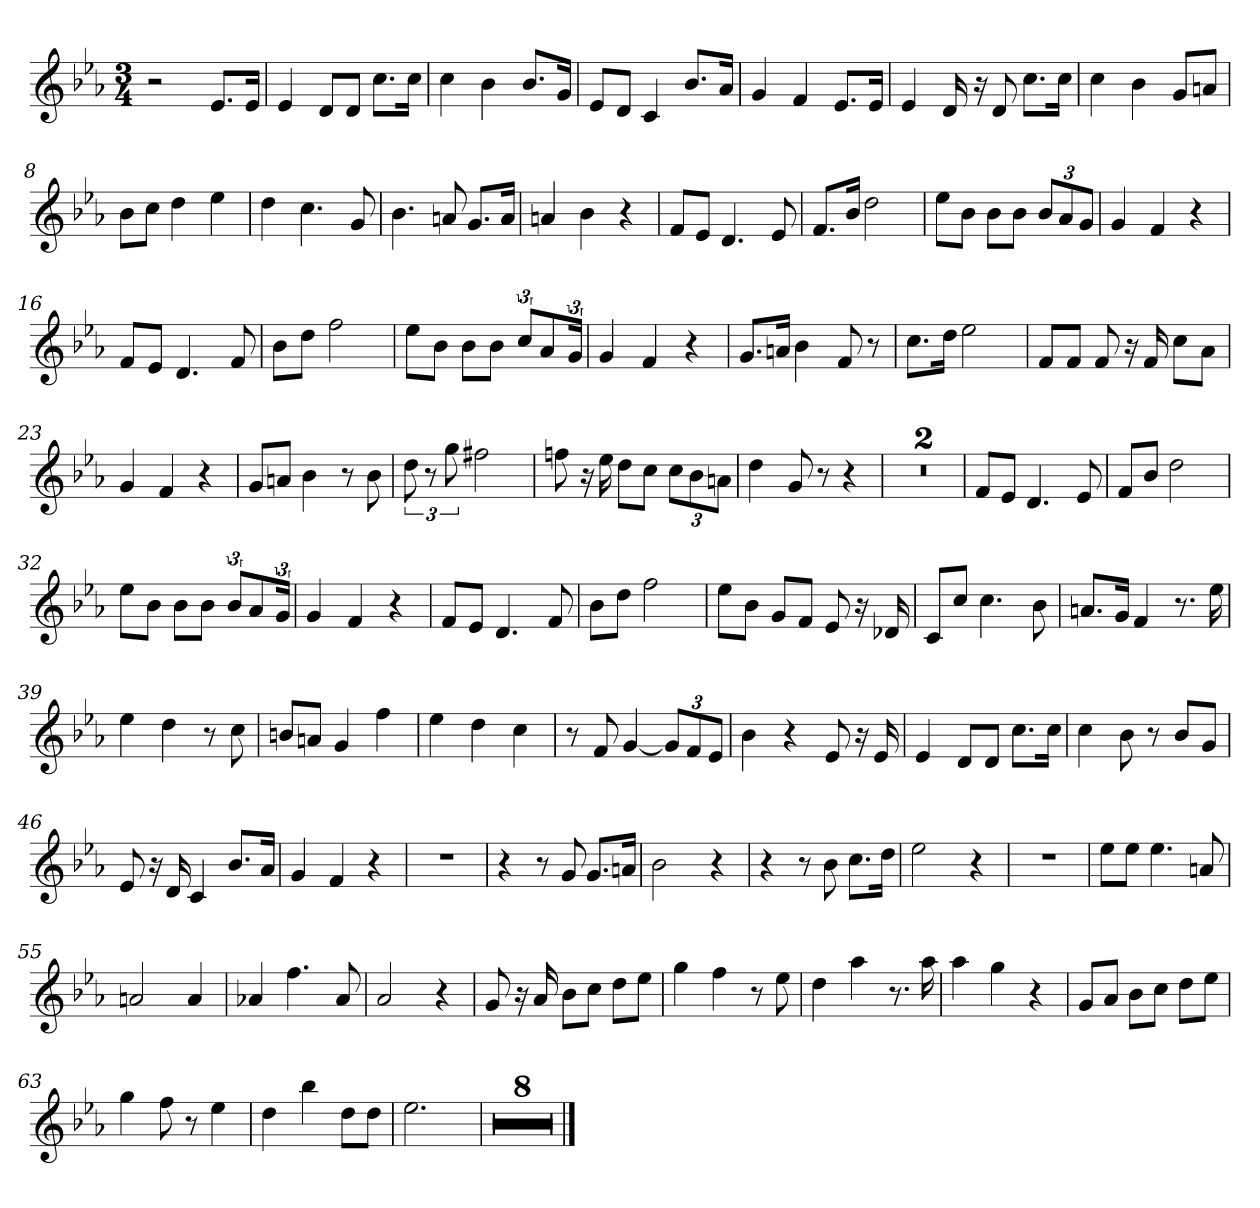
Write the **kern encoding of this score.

**kern
*part1
*staff1
*clefG2
*k[b-e-a-]
*M3/4
=1
2r
8.e-/L
16e-/Jk
=2
4e-/
8d/L
8d/J
8.cc\L
16cc\Jk
=3
4cc\
4b-\
8.b-/L
16g/Jk
=4
8e-/L
8d/J
4c/
8.b-/L
16a-/Jk
=5
4g/
4f/
8.e-/L
16e-/Jk
=6
4e-/
16d/
16r
8d/
8.cc\L
16cc\Jk
=7
4cc\
4b-\
8g/L
8an/J
=8
8b-\L
8cc\J
4dd\
4ee-\
=9
4dd\
4.cc\
8g/
!!LO:LB:g=z
=10
4.b-\
8an/
8.g/L
16a/Jk
=11
4an/
4b-\
4r
=12
8f/L
8e-/J
4.d/
8e-/
=13
8.f/L
16b-/Jk
2dd\
=14
8ee-\L
8b-\J
8b-\L
8b-\J
12b-/L
12a-/
12g/J
=15
4g/
4f/
4r
=16
8f/L
8e-/J
4.d/
8f/
=17
8b-\L
8dd\J
2ff\
=18
8ee-\L
8b-\J
8b-\L
8b-\J
12cc/L
8a-/
24g/Jk
=19
4g/
4f/
4r
!!LO:LB:g=z
=20
8.g/L
16an/Jk
4b-\
8f/
8r
=21
8.cc\L
16dd\Jk
2ee-\
=22
8f/L
8f/J
8f/
16r
16f/
8cc\L
8a-\J
=23
4g/
4f/
4r
=24
8g/L
8an/J
4b-\
8r
8b-\
=25
12dd\
12r
12gg\
2ff#X\
=26
8ffn\
16r
16ee-\
8dd\L
8cc\J
12cc\L
12b-\
12an\J
=27
4dd\
8g/
8r
4r
=28
2.r
=29
2.r
!!LO:LB:g=z
=30
8f/L
8e-/J
4.d/
8e-/
=31
8f/L
8b-/J
2dd\
=32
8ee-\L
8b-\J
8b-\L
8b-\J
12b-/L
8a-/
24g/Jk
=33
4g/
4f/
4r
=34
8f/L
8e-/J
4.d/
8f/
=35
8b-\L
8dd\J
2ff\
=36
8ee-\L
8b-\J
8g/L
8f/J
8e-/
16r
16d-X/
=37
8c/L
8cc/J
4.cc\
8b-\
=38
8.an/L
16g/Jk
4f/
8.r
16ee-\
!!LO:LB:g=z
=39
4ee-\
4dd\
8r
8cc\
=40
8bn/L
8an/J
4g/
4ff\
=41
4ee-\
4dd\
4cc\
=42
8r
8f/
[4g/
12g/L]
12f/
12e-/J
=43
4b-\
4r
8e-/
16r
16e-/
=44
4e-/
8d/L
8d/J
8.cc\L
16cc\Jk
=45
4cc\
8b-\
8r
8b-/L
8g/J
=46
8e-/
16r
16d/
4c/
8.b-/L
16a-/Jk
=47
4g/
4f/
4r
=48
2.r
!!LO:LB:g=z
=49
4r
8r
8g/
8.g/L
16an/Jk
=50
2b-\
4r
=51
4r
8r
8b-\
8.cc\L
16dd\Jk
=52
2ee-\
4r
=53
2.r
=54
8ee-\L
8ee-\J
4.ee-\
8an/
=55
2an/
4a/
=56
4a-X/
4.ff\
8a-/
=57
2a-/
4r
=58
8g/
16r
16a-/
8b-\L
8cc\J
8dd\L
8ee-\J
=59
4gg\
4ff\
8r
8ee-\
!!LO:LB:g=z
=60
4dd\
4aa-\
8.r
16aa-\
=61
4aa-\
4gg\
4r
=62
8g/L
8a-/J
8b-\L
8cc\J
8dd\L
8ee-\J
=63
4gg\
8ff\
8r
4ee-\
=64
4dd\
4bb-\
8dd\L
8dd\J
=65
2.ee-\
=66
2.r
=67
2.r
=68
2.r
=69
2.r
=70
2.r
=71
2.r
=72
2.r
=73
2.r
==
*-
